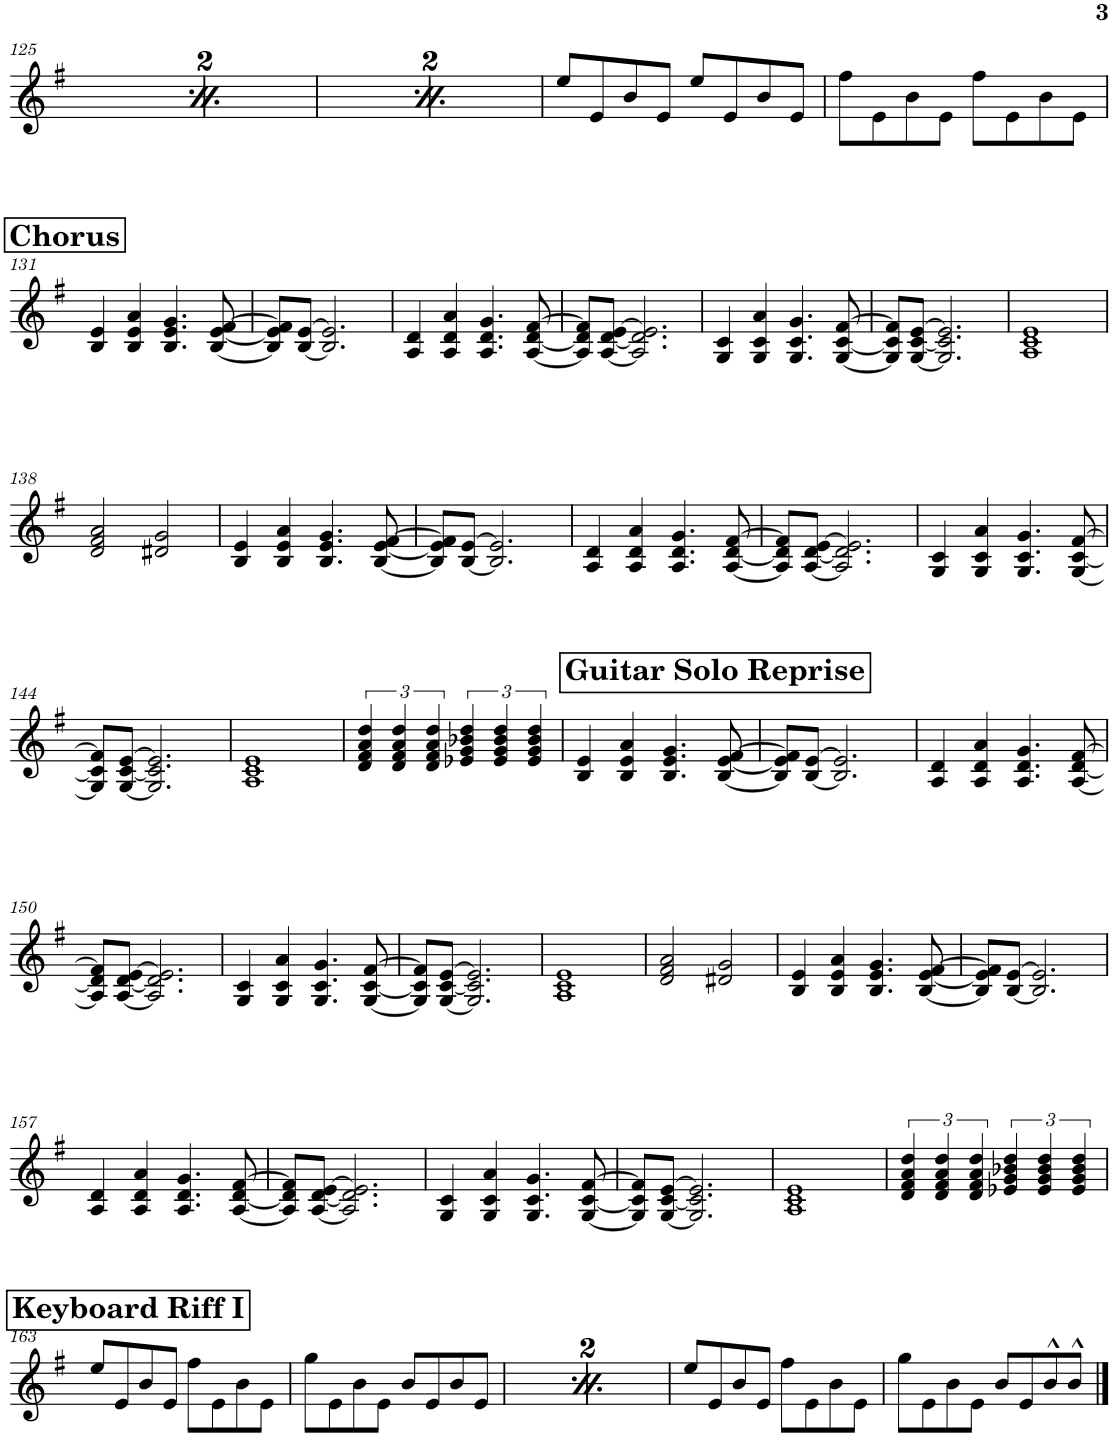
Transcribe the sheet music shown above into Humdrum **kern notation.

**kern
*part1
*staff1
*I"Saw Synthesizer
*I'Synth.
!!LO:PB:g=z
*clefG2
*k[f#]
*M4/4
!!LO:REH:place=s1:a:B:cj:fs=14:t=Keyboard Solo
=125
8ee/L
8e/
8b/
8e/J
8ff#\L
8e\
8b\
8e\J
=126
8gg\L
8e\
8b\
8e\J
8b/L
8e/
8b/
8e/J
!!LO:REH:place=s1:a:B:cj:fs=14:t=Keyboard Solo
=127
8ee/L
8e/
8b/
8e/J
8ff#\L
8e\
8b\
8e\J
=128
8gg\L
8e\
8b\
8e\J
8b/L
8e/
8b/
8e/J
=129
8ee/L
8e/
8b/
8e/J
8ee/L
8e/
8b/
8e/J
=130
8ff#\L
8e\
8b\
8e\J
8ff#\L
8e\
8b\
8e\J
!!LO:LB:g=z
!!LO:REH:place=s1:a:B:cj:fs=14:t=Chorus
=131
4B/ 4e/
4B/ 4e/ 4a/
4.B/ 4.e/ 4.g/
[8B/ [8e/ [8f#/
=132
8B/] 8e/] 8f#/]L
[8B/ [8e/J
2.B/] 2.e/]
=133
4A/ 4d/
4A/ 4d/ 4a/
4.A/ 4.d/ 4.g/
[8A/ [8d/ [8f#/
=134
8A/] 8d/] 8f#/]L
[8A/ [8d/ [8e/J
2.A/] 2.d/] 2.e/]
=135
4G/ 4c/
4G/ 4c/ 4a/
4.G/ 4.c/ 4.g/
[8G/ [8c/ [8f#/
=136
8G/] 8c/] 8f#/]L
[8G/ [8c/ [8e/J
2.G/] 2.c/] 2.e/]
=137
1A 1c 1e
!!LO:LB:g=z
=138
2d/ 2f#/ 2a/
2d#X/ 2g/
=139
4B/ 4e/
4B/ 4e/ 4a/
4.B/ 4.e/ 4.g/
[8B/ [8e/ [8f#/
=140
8B/] 8e/] 8f#/]L
[8B/ [8e/J
2.B/] 2.e/]
=141
4A/ 4d/
4A/ 4d/ 4a/
4.A/ 4.d/ 4.g/
[8A/ [8d/ [8f#/
=142
8A/] 8d/] 8f#/]L
[8A/ [8d/ [8e/J
2.A/] 2.d/] 2.e/]
=143
4G/ 4c/
4G/ 4c/ 4a/
4.G/ 4.c/ 4.g/
[8G/ [8c/ [8f#/
!!LO:LB:g=z
=144
8G/] 8c/] 8f#/]L
[8G/ [8c/ [8e/J
2.G/] 2.c/] 2.e/]
=145
1A 1c 1e
=146
6d/ 6f#/ 6a/ 6dd/
6d/ 6f#/ 6a/ 6dd/
6d/ 6f#/ 6a/ 6dd/
6e-X/ 6g/ 6b-X/ 6dd/
6e-/ 6g/ 6b-/ 6dd/
6e-/ 6g/ 6b-/ 6dd/
!!LO:REH:place=s1:a:B:cj:fs=14:t=Guitar Solo Reprise
=147
4B/ 4e/
4B/ 4e/ 4a/
4.B/ 4.e/ 4.g/
[8B/ [8e/ [8f#/
=148
8B/] 8e/] 8f#/]L
[8B/ [8e/J
2.B/] 2.e/]
=149
4A/ 4d/
4A/ 4d/ 4a/
4.A/ 4.d/ 4.g/
[8A/ [8d/ [8f#/
!!LO:LB:g=z
=150
8A/] 8d/] 8f#/]L
[8A/ [8d/ [8e/J
2.A/] 2.d/] 2.e/]
=151
4G/ 4c/
4G/ 4c/ 4a/
4.G/ 4.c/ 4.g/
[8G/ [8c/ [8f#/
=152
8G/] 8c/] 8f#/]L
[8G/ [8c/ [8e/J
2.G/] 2.c/] 2.e/]
=153
1A 1c 1e
=154
2d/ 2f#/ 2a/
2d#X/ 2g/
=155
4B/ 4e/
4B/ 4e/ 4a/
4.B/ 4.e/ 4.g/
[8B/ [8e/ [8f#/
=156
8B/] 8e/] 8f#/]L
[8B/ [8e/J
2.B/] 2.e/]
!!LO:LB:g=z
=157
4A/ 4d/
4A/ 4d/ 4a/
4.A/ 4.d/ 4.g/
[8A/ [8d/ [8f#/
=158
8A/] 8d/] 8f#/]L
[8A/ [8d/ [8e/J
2.A/] 2.d/] 2.e/]
=159
4G/ 4c/
4G/ 4c/ 4a/
4.G/ 4.c/ 4.g/
[8G/ [8c/ [8f#/
=160
8G/] 8c/] 8f#/]L
[8G/ [8c/ [8e/J
2.G/] 2.c/] 2.e/]
=161
1A 1c 1e
=162
6d/ 6f#/ 6a/ 6dd/
6d/ 6f#/ 6a/ 6dd/
6d/ 6f#/ 6a/ 6dd/
6e-X/ 6g/ 6b-X/ 6dd/
6e-/ 6g/ 6b-/ 6dd/
6e-/ 6g/ 6b-/ 6dd/
!!LO:LB:g=z
!!LO:REH:place=s1:a:B:cj:fs=14:t=Keyboard Riff I
=163
8ee/L
8e/
8b/
8e/J
8ff#\L
8e\
8b\
8e\J
=164
8gg\L
8e\
8b\
8e\J
8b/L
8e/
8b/
8e/J
!!LO:REH:place=s1:a:B:cj:fs=14:t=Keyboard Riff I
=165
8ee/L
8e/
8b/
8e/J
8ff#\L
8e\
8b\
8e\J
=166
8gg\L
8e\
8b\
8e\J
8b/L
8e/
8b/
8e/J
=167
8ee/L
8e/
8b/
8e/J
8ff#\L
8e\
8b\
8e\J
=168
8gg\L
8e\
8b\
8e\J
8b/L
8e/
8b^^/
8b^^/J
==
*-
